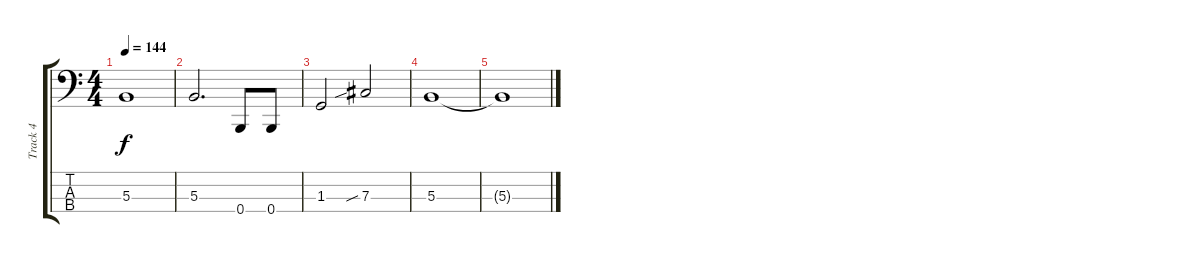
\track ("Track 4" "Track 4") {instrument electricbasspick}
\staff {score tabs}
\tuning (E2 B1 Gb1 B0) {hide}
\ts (4 4)
\tempo 144
\clef f4
\ks c
5.3{t}.1{dy f} |
5.3.2{d} 0.4.8 0.4.8 |
1.3.2 7.3{sib}.2 |
5.3.1 |
5.3{t}.1
